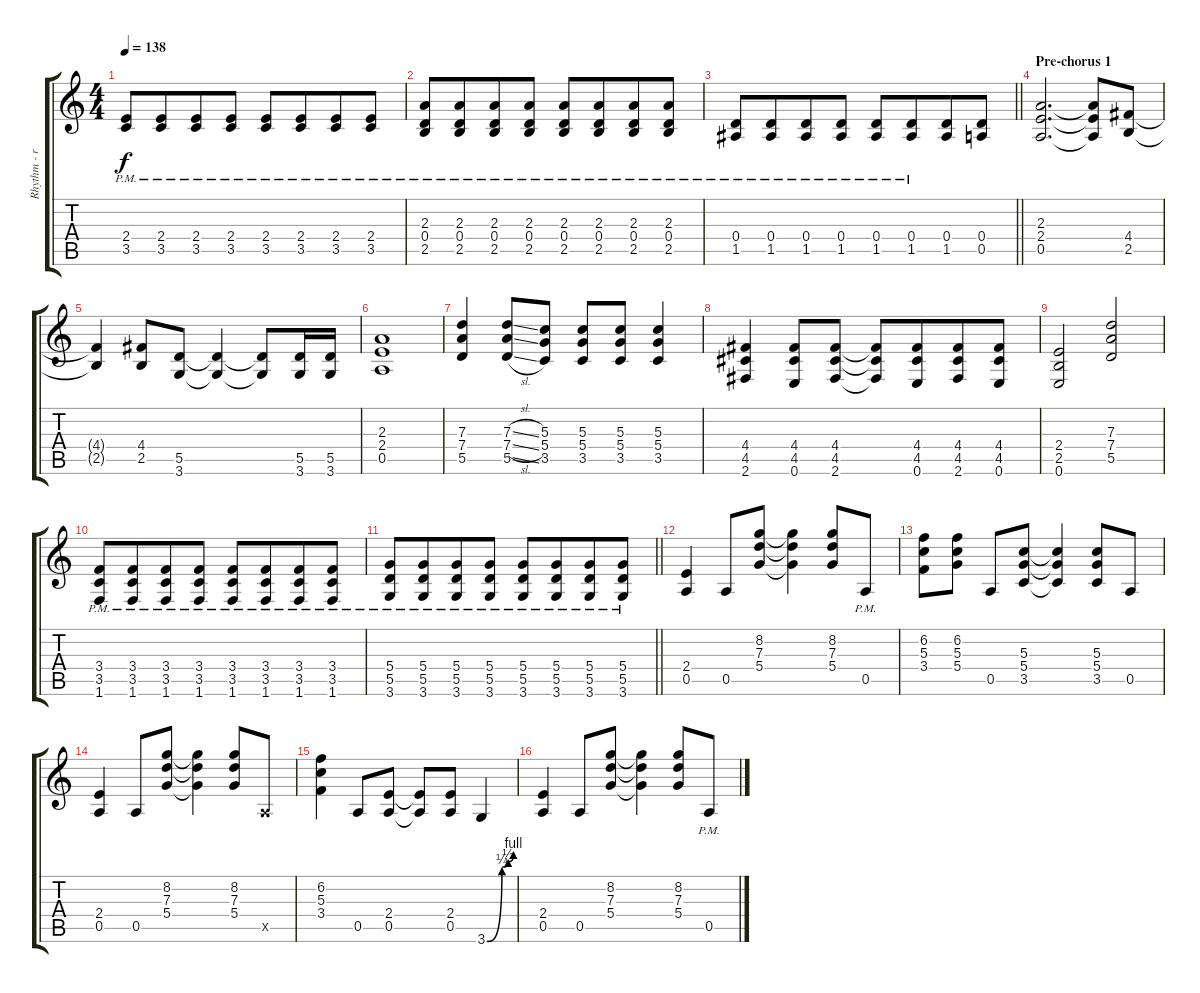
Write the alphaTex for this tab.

\track ("Rhythm - right" "Rhythm - r") {instrument distortionguitar}
\staff {score tabs}
\tuning (E4 B3 G3 D3 A2 E2) {hide}
\ts (4 4)
\tempo 138
\clef g2
\ks c
(2.4{pm} 3.5{pm}).8{dy f} (2.4{pm} 3.5{pm}).8{beam merge} (2.4{pm} 3.5{pm}).8 (2.4{pm} 3.5{pm}).8 (2.4{pm} 3.5{pm}).8 (2.4{pm} 3.5{pm}).8{beam merge} (2.4{pm} 3.5{pm}).8 (2.4{pm} 3.5{pm}).8 |
(2.3{pm} 0.4{pm} 2.5{pm}).8 (2.3{pm} 0.4{pm} 2.5{pm}).8{beam merge} (2.3{pm} 0.4{pm} 2.5{pm}).8 (2.3{pm} 0.4{pm} 2.5{pm}).8 (2.3{pm} 0.4{pm} 2.5{pm}).8 (2.3{pm} 0.4{pm} 2.5{pm}).8{beam merge} (2.3{pm} 0.4{pm} 2.5{pm}).8 (2.3{pm} 0.4{pm} 2.5{pm}).8 |
\barLineRight lightlight
(0.4{pm} 1.5{pm}).8 (0.4{pm} 1.5{pm}).8{beam merge} (0.4{pm} 1.5{pm}).8 (0.4{pm} 1.5{pm}).8 (0.4{pm} 1.5{pm}).8 (0.4{pm} 1.5{pm}).8{beam merge} (0.4 1.5).8 (0.4 0.5).8 |
\section ("" "Pre-chorus 1")
(2.3 2.4 0.5).2{d} (2.3{t} 2.4{t} 0.5{t}).8 (4.4 2.5).8 |
(4.4{t} 2.5{t}).4 (4.4 2.5).8 (5.5 3.6).8 (5.5{t} 3.6{t}).4 (5.5{t} 3.6{t}).8 (5.5 3.6).16 (5.5 3.6).16 |
(2.3 2.4 0.5).1 |
(7.3 7.4 5.5).4 (7.3{sl} 7.4{sl} 5.5{sl}).8 (5.3 5.4 3.5).8 (5.3 5.4 3.5).8 (5.3 5.4 3.5).8 (5.3 5.4 3.5).4 |
(4.4 4.5 2.6).4 (4.4 4.5 0.6).8 (4.4 4.5 2.6).8 (4.4{t} 4.5{t} 2.6{t}).8 (4.4 4.5 0.6).8{beam merge} (4.4 4.5 2.6).8 (4.4 4.5 0.6).8 |
(2.4 2.5 0.6).2 (7.3 7.4 5.5).2 |
(3.4{pm} 3.5{pm} 1.6{pm}).8 (3.4{pm} 3.5{pm} 1.6{pm}).8{beam merge} (3.4{pm} 3.5{pm} 1.6{pm}).8 (3.4{pm} 3.5{pm} 1.6{pm}).8 (3.4{pm} 3.5{pm} 1.6{pm}).8 (3.4{pm} 3.5{pm} 1.6{pm}).8{beam merge} (3.4{pm} 3.5{pm} 1.6{pm}).8 (3.4{pm} 3.5{pm} 1.6{pm}).8 |
\barLineRight lightlight
(5.4{pm} 5.5{pm} 3.6{pm}).8 (5.4{pm} 5.5{pm} 3.6{pm}).8{beam merge} (5.4{pm} 5.5{pm} 3.6{pm}).8 (5.4{pm} 5.5{pm} 3.6{pm}).8 (5.4{pm} 5.5{pm} 3.6{pm}).8 (5.4{pm} 5.5{pm} 3.6{pm}).8{beam merge} (5.4{pm} 5.5{pm} 3.6{pm}).8 (5.4{pm} 5.5{pm} 3.6{pm}).8 |
(2.4 0.5).4 0.5.8 (8.2 7.3 5.4).8 (8.2{t} 7.3{t} 5.4{t}).4 (8.2 7.3 5.4).8 0.5{pm}.8 |
(6.2 5.3 3.4).8 (6.2 5.3 5.4).8 0.5.8 (5.3 5.4 3.5).8 (5.3{t} 5.4{t} 3.5{t}).4 (5.3 5.4 3.5).8 0.5.8 |
(2.4 0.5).4 0.5.8 (8.2 7.3 5.4).8 (8.2{t} 7.3{t} 5.4{t}).4 (8.2 7.3 5.4).8 0.5{x}.8 |
(6.2 5.3 3.4).4 0.5.8 (2.4 0.5).8 (2.4{t} 0.5{t}).8 (2.4 0.5).8 3.6{be (custom 0 0 34 1 48 2 60 4)}.4 |
(2.4 0.5).4 0.5.8 (8.2 7.3 5.4).8 (8.2{t} 7.3{t} 5.4{t}).4 (8.2 7.3 5.4).8 0.5{pm}.8
